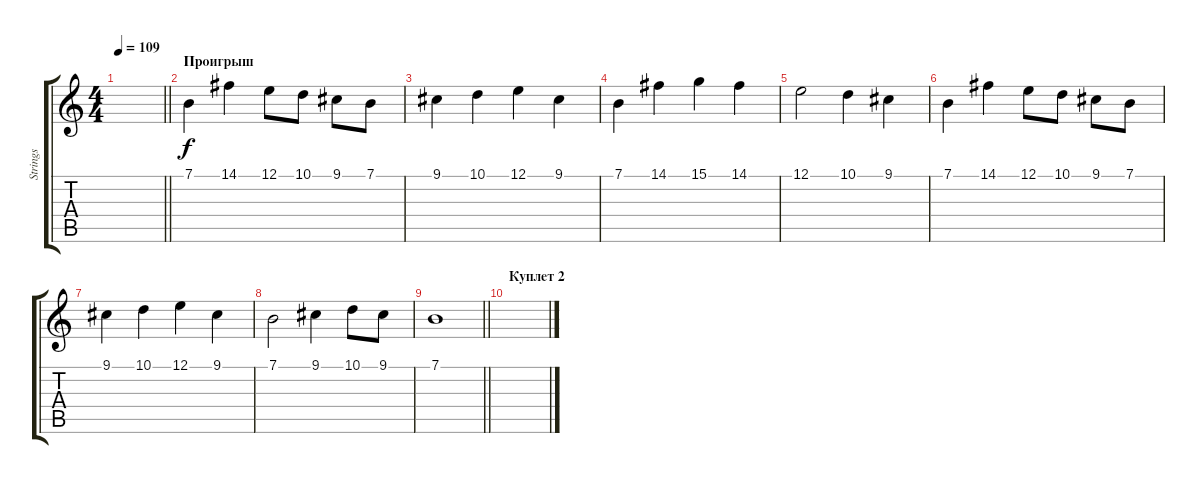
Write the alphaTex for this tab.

\track ("Strings" "Strings") {instrument stringensemble1}
\staff {score tabs}
\tuning (E4 B3 G3 D3 A2 E2) {hide}
\ts (4 4)
\tempo 109
\clef g2
\barLineRight lightlight
\ks c
|
\section ("" "Проигрыш")
7.1.4 14.1.4 12.1.8 10.1.8 9.1.8 7.1.8 |
9.1.4 10.1.4 12.1.4 9.1.4 |
7.1.4 14.1.4 15.1.4 14.1.4 |
12.1.2 10.1.4 9.1.4 |
7.1.4 14.1.4 12.1.8 10.1.8 9.1.8 7.1.8 |
9.1.4 10.1.4 12.1.4 9.1.4 |
7.1.2 9.1.4 10.1.8 9.1.8 |
\barLineRight lightlight
7.1.1 |
\section ("" "Куплет 2")
